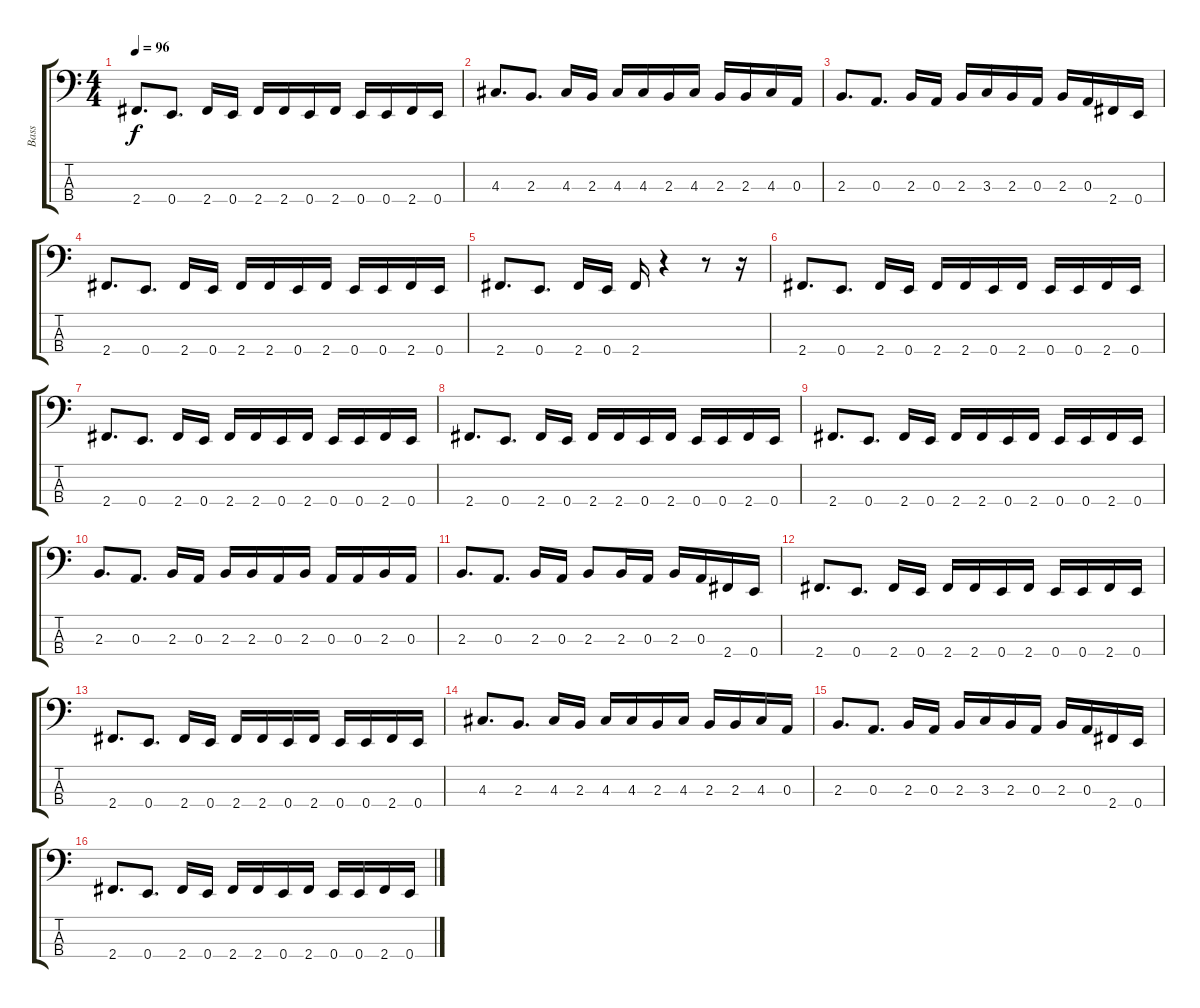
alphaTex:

\track ("Bass" "Bass") {instrument electricbassfinger}
\staff {score tabs}
\tuning (G2 D2 A1 E1) {hide}
\ts (4 4)
\tempo 96
\clef f4
\ks c
2.4.8{d dy f} 0.4.8{d} 2.4.16 0.4.16 2.4.16 2.4.16 0.4.16 2.4.16 0.4.16 0.4.16 2.4.16 0.4.16 |
4.3.8{d} 2.3.8{d} 4.3.16 2.3.16 4.3.16 4.3.16 2.3.16 4.3.16 2.3.16 2.3.16 4.3.16 0.3.16 |
2.3.8{d} 0.3.8{d} 2.3.16 0.3.16 2.3.16 3.3.16 2.3.16 0.3.16 2.3.16 0.3.16 2.4.16 0.4.16 |
2.4.8{d} 0.4.8{d} 2.4.16 0.4.16 2.4.16 2.4.16 0.4.16 2.4.16 0.4.16 0.4.16 2.4.16 0.4.16 |
2.4.8{d} 0.4.8{d} 2.4.16 0.4.16 2.4.16 r.4 r.8 r.16 |
2.4.8{d} 0.4.8{d} 2.4.16 0.4.16 2.4.16 2.4.16 0.4.16 2.4.16 0.4.16 0.4.16 2.4.16 0.4.16 |
2.4.8{d} 0.4.8{d} 2.4.16 0.4.16 2.4.16 2.4.16 0.4.16 2.4.16 0.4.16 0.4.16 2.4.16 0.4.16 |
2.4.8{d} 0.4.8{d} 2.4.16 0.4.16 2.4.16 2.4.16 0.4.16 2.4.16 0.4.16 0.4.16 2.4.16 0.4.16 |
2.4.8{d} 0.4.8{d} 2.4.16 0.4.16 2.4.16 2.4.16 0.4.16 2.4.16 0.4.16 0.4.16 2.4.16 0.4.16 |
2.3.8{d} 0.3.8{d} 2.3.16 0.3.16 2.3.16 2.3.16 0.3.16 2.3.16 0.3.16 0.3.16 2.3.16 0.3.16 |
2.3.8{d} 0.3.8{d} 2.3.16 0.3.16 2.3.8 2.3.16 0.3.16 2.3.16 0.3.16 2.4.16 0.4.16 |
2.4.8{d} 0.4.8{d} 2.4.16 0.4.16 2.4.16 2.4.16 0.4.16 2.4.16 0.4.16 0.4.16 2.4.16 0.4.16 |
2.4.8{d} 0.4.8{d} 2.4.16 0.4.16 2.4.16 2.4.16 0.4.16 2.4.16 0.4.16 0.4.16 2.4.16 0.4.16 |
4.3.8{d} 2.3.8{d} 4.3.16 2.3.16 4.3.16 4.3.16 2.3.16 4.3.16 2.3.16 2.3.16 4.3.16 0.3.16 |
2.3.8{d} 0.3.8{d} 2.3.16 0.3.16 2.3.16 3.3.16 2.3.16 0.3.16 2.3.16 0.3.16 2.4.16 0.4.16 |
2.4.8{d} 0.4.8{d} 2.4.16 0.4.16 2.4.16 2.4.16 0.4.16 2.4.16 0.4.16 0.4.16 2.4.16 0.4.16
